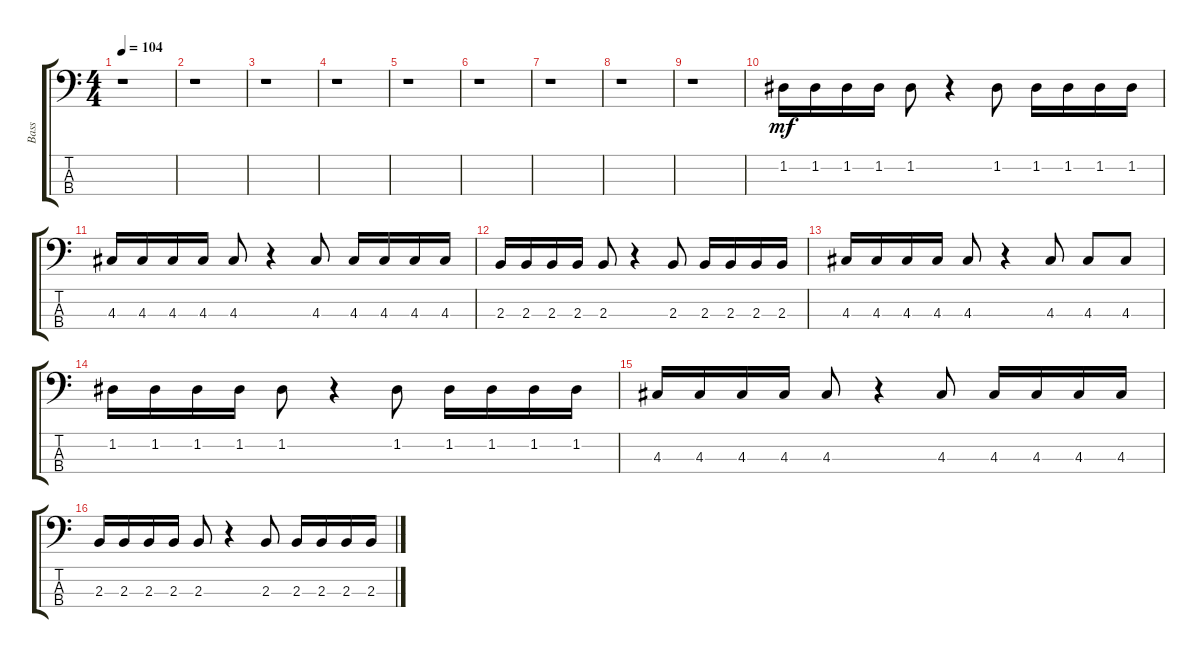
\track ("Bass" "Bass") {instrument electricbassfinger}
\staff {score tabs}
\tuning (G2 D2 A1 E1) {hide}
\ts (4 4)
\tempo 104
\clef f4
\ks c
r.1{dy mf instrument electricbassfinger} |
r.1 |
r.1 |
r.1 |
r.1 |
r.1 |
r.1 |
r.1 |
r.1 |
1.2.16 1.2.16 1.2.16 1.2.16 1.2.8 r.4 1.2.8 1.2.16 1.2.16 1.2.16 1.2.16 |
4.3.16 4.3.16 4.3.16 4.3.16 4.3.8 r.4 4.3.8 4.3.16 4.3.16 4.3.16 4.3.16 |
2.3.16 2.3.16 2.3.16 2.3.16 2.3.8 r.4 2.3.8 2.3.16 2.3.16 2.3.16 2.3.16 |
4.3.16 4.3.16 4.3.16 4.3.16 4.3.8 r.4 4.3.8 4.3.8 4.3.8 |
1.2.16 1.2.16 1.2.16 1.2.16 1.2.8 r.4 1.2.8 1.2.16 1.2.16 1.2.16 1.2.16 |
4.3.16 4.3.16 4.3.16 4.3.16 4.3.8 r.4 4.3.8 4.3.16 4.3.16 4.3.16 4.3.16 |
2.3.16 2.3.16 2.3.16 2.3.16 2.3.8 r.4 2.3.8 2.3.16 2.3.16 2.3.16 2.3.16
